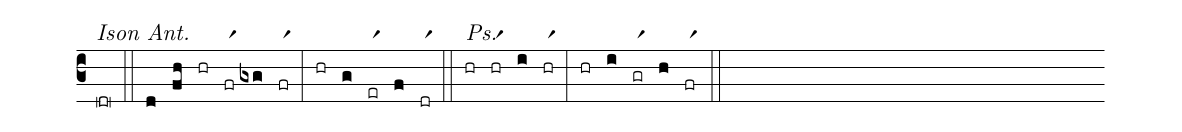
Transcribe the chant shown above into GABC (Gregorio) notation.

%%
(c3) <alt>Ison</alt>(dr0) (::)
<alt>Ant.</alt> (d) (fh) (hr) (fr1r) (gxg) (fr1r) (:)
(hr) (g) (er1r) (f) (dr1r) (::)
<alt>Ps.</alt>(hr) (hr1r) (i) (hr1r) (:)
(hr) (i) (gr1r) (h) (fr1r) (::)
